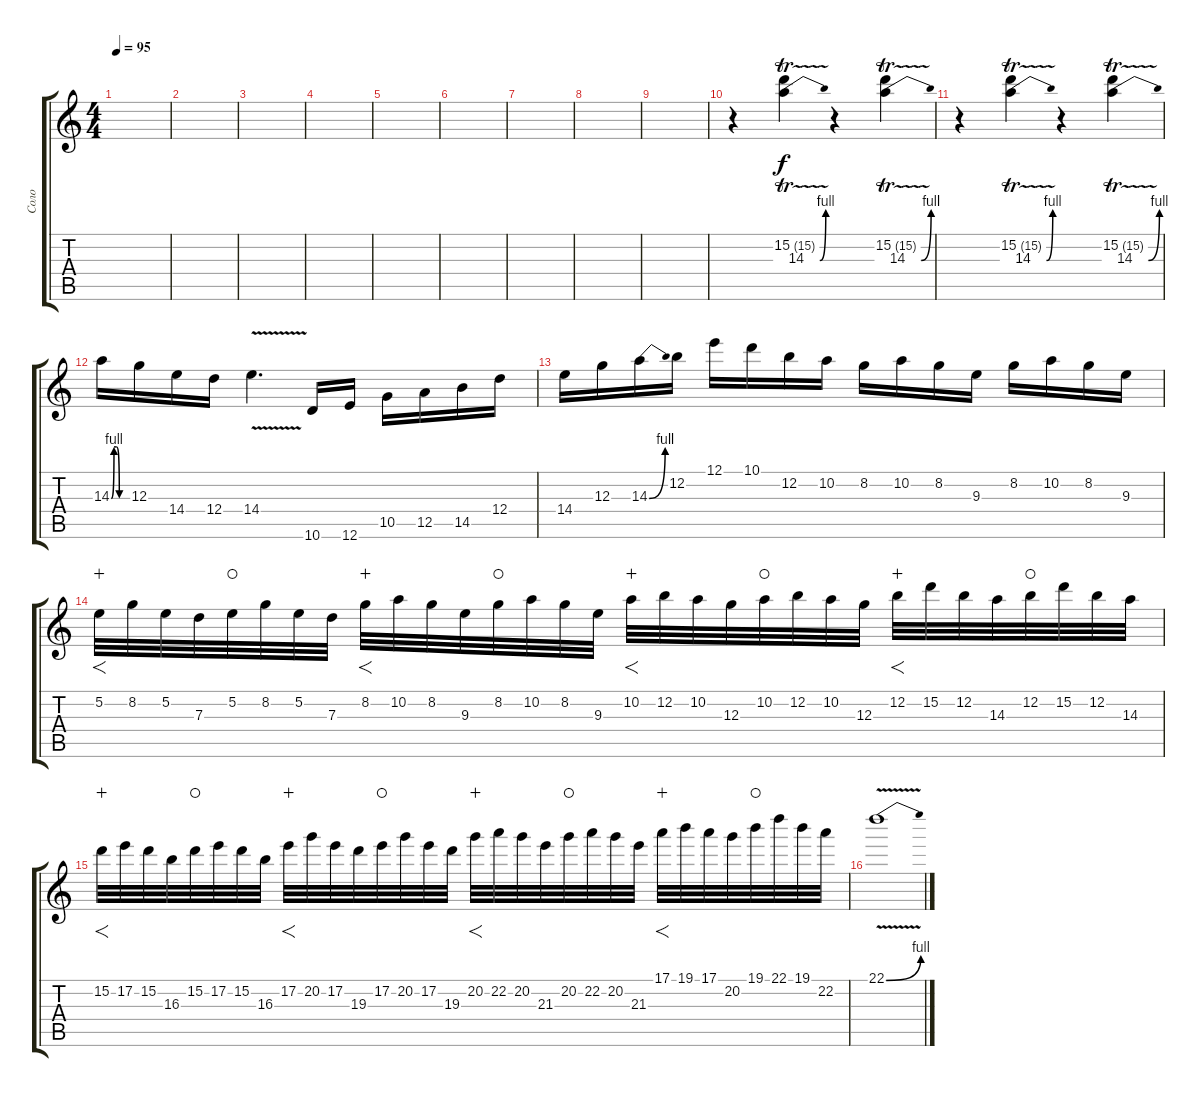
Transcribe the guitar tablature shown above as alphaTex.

\track ("Соло" "Соло") {instrument overdrivenguitar}
\staff {score tabs}
\tuning (E4 B3 G3 D3 A2 E2) {hide}
\ts (4 4)
\tempo 95
\clef g2
\ks c
|
|
|
|
|
|
|
|
|
r.4 (15.2{tr (15 16)} 14.3{be (bend 0 0 60 4)}).4 r.4 (15.2{tr (15 16)} 14.3{be (bend 0 0 60 4)}).4 |
r.4 (15.2{tr (15 16)} 14.3{be (bend 0 0 60 4)}).4 r.4 (15.2{tr (15 16)} 14.3{be (bend 0 0 60 4)}).4 |
14.3{be (custom 0 0 10 4 20 4 30 0 60 0)}.16 12.3.16 14.4.16 12.4.16 14.4{v}.4{d} 10.6.16 12.6.16 10.5.16 12.5.16 14.5.16 12.4.16 |
14.4.16 12.3.16 14.3{be (bend 0 0 60 4)}.16 12.2.16 12.1.16 10.1.16 12.2.16 10.2.16 8.2.16 10.2.16 8.2.16 9.3.16 8.2.16 10.2.16 8.2.16 9.3.16 |
5.2.32{f wahc} 8.2.32 5.2.32 7.3.32 5.2.32{waho} 8.2.32 5.2.32 7.3.32 8.2.32{f wahc} 10.2.32 8.2.32 9.3.32 8.2.32{waho} 10.2.32 8.2.32 9.3.32 10.2.32{f wahc} 12.2.32 10.2.32 12.3.32 10.2.32{waho} 12.2.32 10.2.32 12.3.32 12.2.32{f wahc} 15.2.32 12.2.32 14.3.32 12.2.32{waho} 15.2.32 12.2.32 14.3.32 |
15.2.32{f wahc} 17.2.32 15.2.32 16.3.32 15.2.32{waho} 17.2.32 15.2.32 16.3.32 17.2.32{f wahc} 20.2.32 17.2.32 19.3.32 17.2.32{waho} 20.2.32 17.2.32 19.3.32 20.2.32{f wahc} 22.2.32 20.2.32 21.3.32 20.2.32{waho} 22.2.32 20.2.32 21.3.32 17.1.32{f wahc} 19.1.32 17.1.32 20.2.32 19.1.32{waho} 22.1.32 19.1.32 22.2.32 |
22.1{be (bend 0 0 60 4) v}.1
